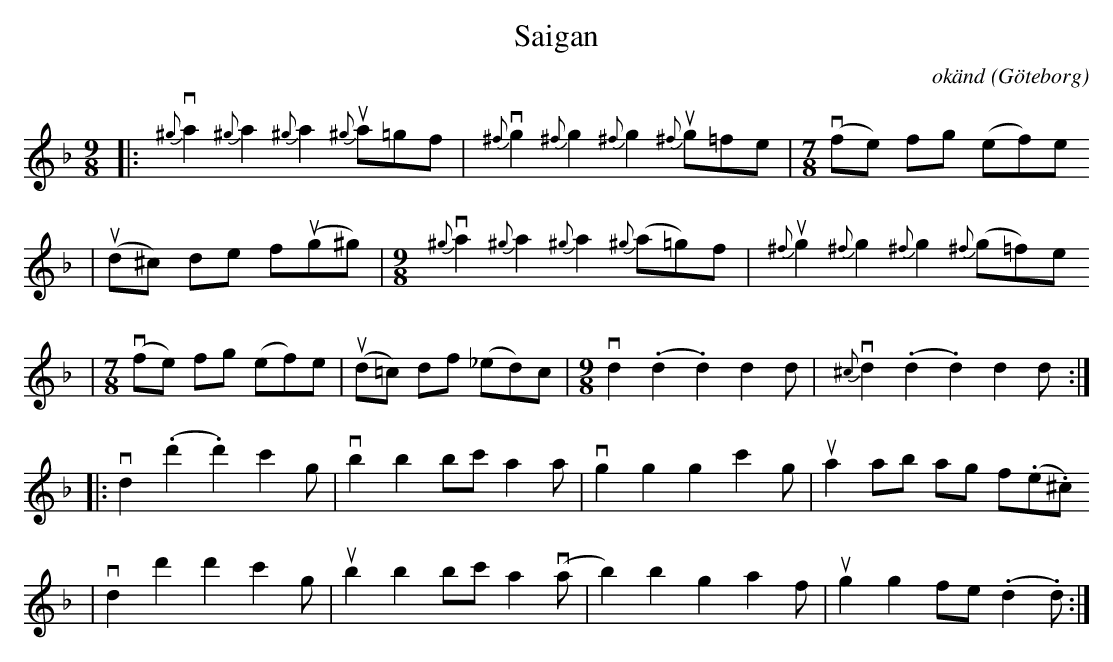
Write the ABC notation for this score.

X:1
T:Saigan
C:okänd
O:Göteborg
M:9/8
L:1/4
K:Dm
|: {^g}va {^g}a {^g}a {^g}ua/=g/f/ | {^f}vg {^f}g {^f}g {^f}ug/=f/e/ |[M:7/8] (vf/e/) f/g/ (e/f/)e/
| (ud/^c/) d/e/ f/(ug/^g/) |[M:9/8] {^g}va {^g}a {^g}a {^g}(a/=g/)f/ | {^f}ug {^f}g {^f}g {^f}(g/=f/)e/
|[M:7/8] (vf/e/) f/g/ (e/f/)e/ | (ud/=c/) d/f/ (_e/d/)c/ |[M:9/8] vd (.d .d) d d/ | v{^c}d (.d .d) d d/:|
|: vd (.d' .d') c' g/ | vb b b/c'/ a a/ | vg g g c' g/ | ua a/b/ a/g/ f/(.e/.^c/)
| vd d' d' c' g/ | ub b b/c'/ a (va/ |b) b g a f/ | ug g f/e/ (.d .d/) :|
